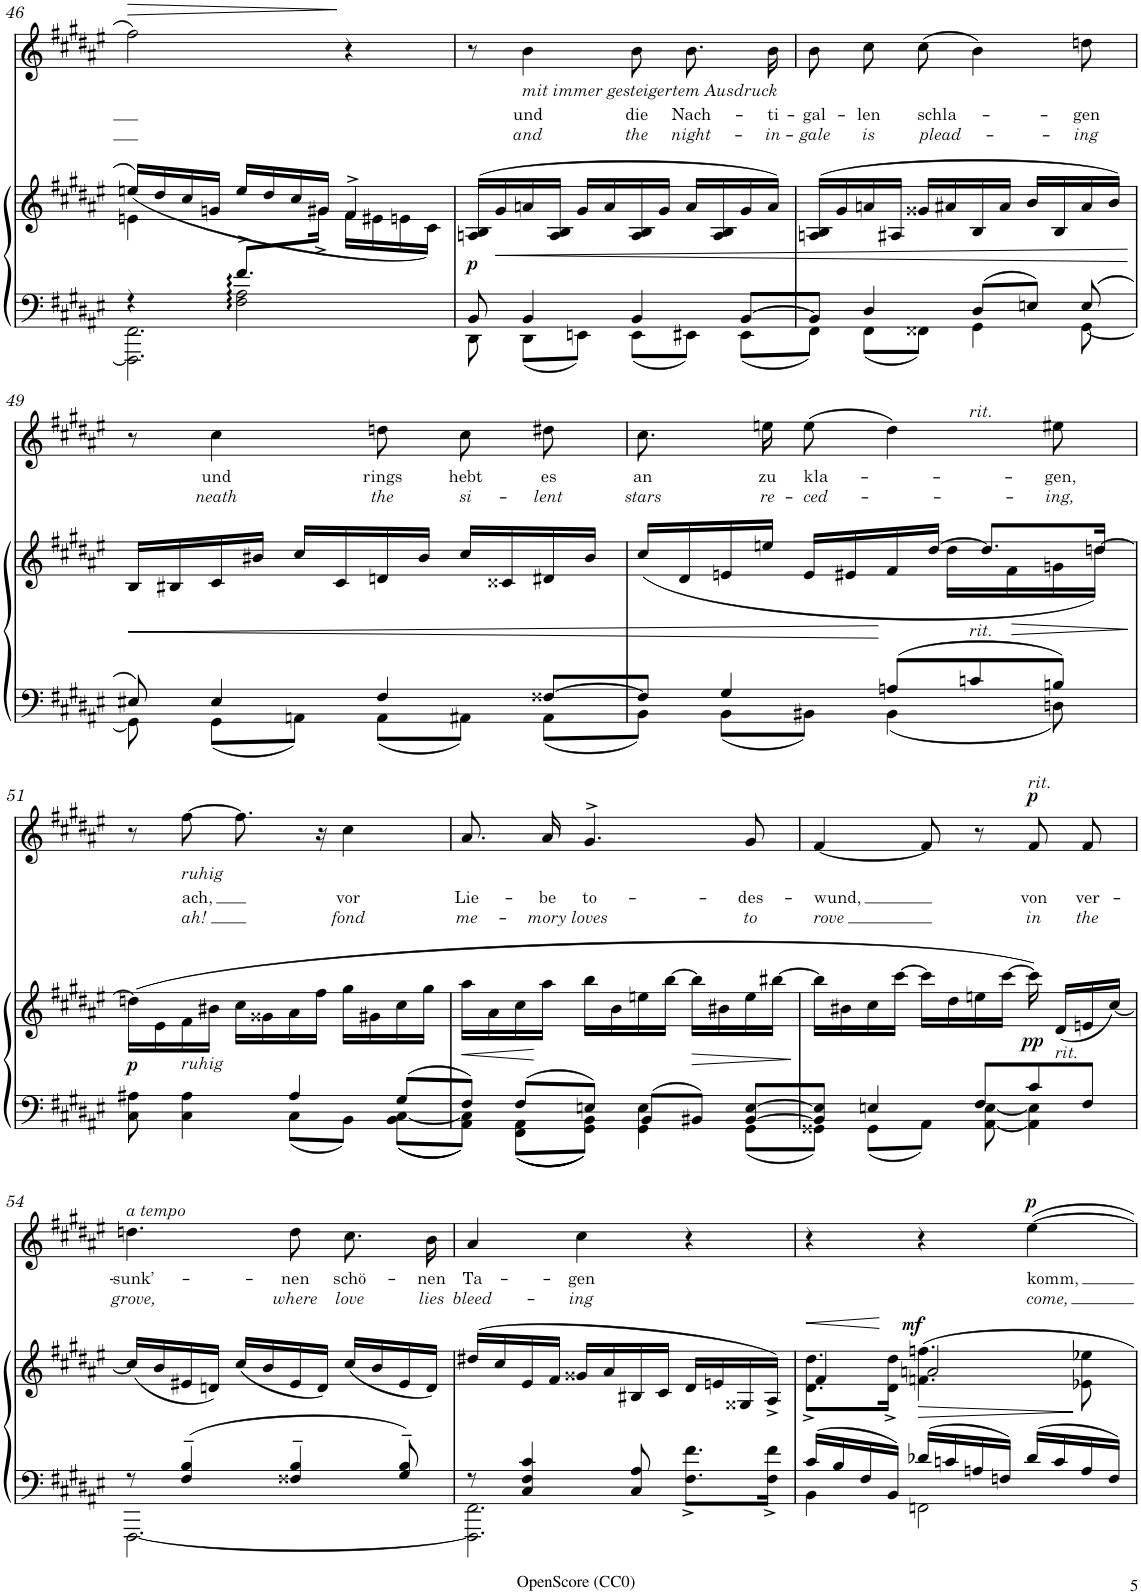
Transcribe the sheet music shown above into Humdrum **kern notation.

**kern	**kern	**dynam	**kern	**text	**text	**dynam
*part2	*part2	*part2	*part1	*part1	*part1	*part1
*staff3	*staff2	*staff2/3	*staff1	*staff1	*staff1	*staff1
*I"Piano	*	*	*I"Voice	*	*	*
*I'Pno	*	*	*	*	*	*
!!LO:PB:g=z
*clefF4	*clefG2	*	*clefG2	*	*	*
*k[f#c#g#d#a#e#]	*k[f#c#g#d#a#e#]	*	*k[f#c#g#d#a#e#]	*	*	*
*M3/4	*M3/4	*	*M3/4	*	*	*
=46	=46	=46	=46	=46	=46	=46
*^	*^	*	*	*	*	*
*	*^	*	*	*	*	*	*	*
!	!	!	!	!	!	!	!	!	!LO:HP:b
4ryy	4r	2.FFF#\] 2.FF#\	(16een/LL	4en\	.	2ff#\	.	.	>
.	.	.	16dd#/	.	.	.	.	.	.
.	.	.	16cc#/	.	.	.	.	.	.
.	.	.	16gn/JJ	.	.	.	.	.	.
8.f#^/L	2F#\ 2A#\	.	16ee/LL	8.ryy	.	.	.	.	.
.	.	.	16dd#/	.	.	.	.	.	.
.	.	.	16cc#/	.	.	.	.	.	.
4ryy	.	.	16g#X/JJ	16g#^\Jk	.	.	.	.	.
.	.	.	4f#^/	16f#\LL	.	4r	.	.	]
.	.	.	.	16e#X\	.	.	.	.	.
.	.	.	.	16en\	.	.	.	.	.
16ryy	.	.	.	16c#\JJ)	.	.	.	.	.
*	*v	*v	*	*	*	*	*	*	*
=47	=47	=47	=47	=47	=47	=47	=47	=47
!	!	!	!	!LO:DY:b	!	!	!	!
*	*	*v	*v	*	*	*	*	*
8BB/	8DD#\	(>16An/ 16B/LL	p	8r	.	.	.
!	!	!	!LO:HP:b	!	!	!	!
.	.	16g#/	<	.	.	.	.
!	!	!	!	!LO:TX:b:i:t=mit immer gesteigertem Ausdruck	!	!	!
!	!	!	!	!	!LO:LY:b	!LO:LY:b	!
4BB/	8DD#\L	16an/	.	4b\	und	and	.
.	.	16A/ 16B/JJ	.	.	.	.	.
.	8EEn\J	16g#/LL	.	.	.	.	.
.	.	16a/	.	.	.	.	.
!	!	!	!	!	!LO:LY:b	!LO:LY:b	!
4BB/	8EE\L	16A/ 16B/	.	8b\	die	the	.
.	.	16g#/JJ	.	.	.	.	.
!	!	!	!	!	!LO:LY:b	!LO:LY:b	!
.	8EE#X\J	16a/LL	.	8.b\L	Nach-	night-	.
.	.	16A/ 16B/	.	.	.	.	.
[8BB/L	8EE#\L	16g#/	.	.	.	.	.
!	!	!	!	!	!LO:LY:b	!LO:LY:b	!
.	.	16a/JJ)	.	16b\Jk	-ti-	-in-	.
=48	=48	=48	=48	=48	=48	=48	=48
!	!	!	!	!	!LO:LY:b	!LO:LY:b	!
8BB/J]	8FF#\J	(>16An/ 16B/LL	.	8b\L	-gal-	-gale	.
.	.	16g#/	.	.	.	.	.
!	!	!	!	!	!LO:LY:b	!LO:LY:b	!
4D#/	8FF#\L	16an/	.	8cc#\J	-len	is	.
.	.	16A#X/JJ	.	.	.	.	.
!	!	!	!	!	!LO:LY:b	!LO:LY:b	!
.	8FF##X\J	16g##X/LL	.	(8cc#\	schla-	plead-	.
.	.	16a#X/	.	.	.	.	.
8D#/L	4GG#\	16B/	.	4b\)	.	.	.
.	.	16a#/JJ	.	.	.	.	.
8En/J	.	16b/LL	.	.	.	.	.
.	.	16B/	.	.	.	.	.
!	!	!	!	!	!LO:LY:b	!LO:LY:b	!
8E/	[8GG#\	16a#/	.	8ddn\	-gen	-ing	.
.	.	16b/JJ)	.	.	.	.	.
*v	*v	*	*	*	*	*	*
.	.	[	.	.	.	.
!!LO:LB:g=z
=49	=49	=49	=49	=49	=49	=49
*^	*	*	*	*	*	*
!	!	!	!LO:HP:b	!	!	!	!
8E#X/	8GG#\]	16B/LL	<	8r	.	.	.
.	.	16B#X/	.	.	.	.	.
!	!	!	!	!	!LO:LY:b	!LO:LY:b	!
4E#/	8GG#\L	16c#/	.	4cc#\	und	neath	.
.	.	16b#X/JJ	.	.	.	.	.
.	8AAn\J	16cc#/LL	.	.	.	.	.
.	.	16c#/	.	.	.	.	.
!	!	!	!	!	!LO:LY:b	!LO:LY:b	!
4F#/	8AA\L	16dn/	.	8ddn\	rings	the	.
.	.	16b#/JJ	.	.	.	.	.
!	!	!	!	!	!LO:LY:b	!LO:LY:b	!
.	8AA#X\J	16cc#/LL	.	8cc#\L	hebt	si-	.
.	.	16c##X/	.	.	.	.	.
!	!	!	!	!	!LO:LY:b	!LO:LY:b	!
[8F##X/L	8AA#\L	16d#X/	.	8dd#X\J	es	-lent	.
.	.	16b#/JJ	.	.	.	.	.
=50	=50	=50	=50	=50	=50	=50	=50
*	*	*^	*	*	*	*	*
!	!	!	!	!	!	!LO:LY:b	!LO:LY:b	!
*	*	*	*	*	*^	*	*	*
8F##/J]	8BB\J	(16cc#/LL	4ryy	.	8.cc#\L	2ryy	an	stars	.
.	.	16d#/	.	.	.	.	.	.	.
4G#/	8BB\L	16en/	.	.	.	.	.	.	.
!	!	!	!	!	!	!	!LO:LY:b	!LO:LY:b	!
.	.	16een/JJ	.	.	16een\Jk	.	zu	re-	.
!	!	!	!	!	!	!	!LO:LY:b	!LO:LY:b	!
.	8BB#X\J	16e/LL	4ryy	.	(>8ee\	.	kla-	-ced-	.
.	.	16e#X/	.	.	.	.	.	.	.
8An/L	4BB#\	16f#/	.	[	4dd#\)	.	.	.	.
.	.	[16dd#/JJ	.	.	.	.	.	.	.
!	!	!	!	!	!	!LO:TX:a:i:t=rit.	!	!	!
!	!	!LO:TX:b:i:t=rit.	!	!	!	!	!	!	!
8cn/	.	8.dd#/L]	16dd#\LL	.	.	8ryy	.	.	.
!	!	!	!	!LO:HP:b	!	!	!	!	!
.	.	.	16f#\	>	.	.	.	.	.
!	!	!	!	!	!	!	!LO:LY:b	!LO:LY:b	!
8Bn/J	8Dn\	.	16gn\	.	8ee#X\	8ryy	-gen,	-ing,	.
.	.	16ddn/Jk	[>16dd\JJ)	.	.	.	.	.	.
*	*	*	*	*	*v	*v	*	*	*
!!LO:LB:g=z
=51	=51	=51	=51	=51	=51	=51	=51	=51
!	!	!	!	!LO:DY:b	!	!	!	!
*	*	*v	*v	*	*	*	*	*
4.ryy	8C#\ 8A#X\	(>16ddn\LL]	p	8r	.	.	.
.	.	16e#\	.	.	.	.	.
!	!	!	!	!LO:TX:b:i:t=ruhig	!	!	!
!	!	!LO:TX:b:i:t=ruhig	!	!	!	!	!
!	!	!	!	!	!LO:LY:b	!LO:LY:b	!
.	4C#\ 4A#\	16f#\	.	[8ff#\	ach,	ah!	.
.	.	16b#X\JJ	.	.	.	.	.
.	.	16cc#\LL	.	8.ff#\]	.	.	.
.	.	16g##X\	.	.	.	.	.
4A#/	8C#\L	16a#\	.	.	.	.	.
.	.	16ff#\JJ	.	16r	.	.	.
!	!	!	!	!	!LO:LY:b	!LO:LY:b	!
.	8BB\J	16gg#\LL	.	4cc#\	vor	fond	.
.	.	16g#X\	.	.	.	.	.
8G#/L	8BB\ [8C#\L	16cc#\	.	.	.	.	.
.	.	16gg#\JJ	.	.	.	.	.
=52	=52	=52	=52	=52	=52	=52	=52
!	!	!	!LO:HP:b	!	!LO:LY:b	!LO:LY:b	!
8F#/J	8AA#\ 8C#\]J	16aa#\LL	<	8.a#/L	Lie-	me-	.
.	.	16a#\	.	.	.	.	.
8F#/L	8FF#\ 8AA#\L	16cc#\	.	.	.	.	.
!	!	!	!	!	!LO:LY:b	!LO:LY:b	!
.	.	16aa#\JJ	]	16a#/Jk	-be	-mory	.
!	!	!	!	!	!LO:LY:b	!LO:LY:b	!
8En/J	8GG#\ 8BB\J	16bb\LL	.	4.g#^>/	to-	loves	.
.	.	16b\	.	.	.	.	.
8BB/L	4GG#\ 4E\	16een\	.	.	.	.	.
.	.	[16bb\JJ	.	.	.	.	.
!	!	!	!LO:HP:b	!	!	!	!
8BB#X/J	.	16bb\LL]	>	.	.	.	.
.	.	16b#X\	.	.	.	.	.
!	!	!	!	!	!LO:LY:b	!LO:LY:b	!
[8BB#/ [8E/L	8GG#\L	16ee\	.	8g#/	-des-	to	.
.	.	[16bb#X\JJ	.	.	.	.	.
*v	*v	*	*	*	*	*	*
.	.	[	.	.	.	.
=53	=53	=53	=53	=53	=53	=53
*^	*	*	*	*	*	*
!	!	!	!	!	!LO:LY:b	!LO:LY:b	!
8BB#/] 8E/]J	8GG##X\J	16bb#\LL]	.	[4f#/	-wund,	rove	.
.	.	16b#X\	.	.	.	.	.
4En/	8GG##\L	16cc#\	.	.	.	.	.
.	.	[16ccc#\JJ	.	.	.	.	.
.	8AA#\J	16ccc#\LL]	.	8f#/]	.	.	.
.	.	16dd#\	.	.	.	.	.
8F#/L	[8AA#\ [8E\	16een\	.	8r	.	.	.
.	.	[16ccc#\JJ	.	.	.	.	.
!	!	!	!	!LO:TX:a:i:t=rit.	!	!	!
!	!	!	!LO:DY:b	!	!LO:LY:b	!LO:LY:b	!LO:DY:a
8c#/	4AA#\] 4E\]	16ccc#\])	pp	8f#/L	von	in	p
!	!	!LO:TX:b:i:t=rit.	!	!	!	!	!
.	.	(16d#/LL	.	.	.	.	.
!	!	!	!	!	!LO:LY:b	!LO:LY:b	!
8F#/J	.	16en/	.	8f#/J	ver-	the	.
.	.	[16cc#/JJ)	.	.	.	.	.
!!LO:LB:g=z
=54	=54	=54	=54	=54	=54	=54	=54
!	!	!	!	!LO:TX:a:i:t=a tempo	!	!	!
!	!	!	!	!	!LO:LY:b	!LO:LY:b	!
8r	[2.FFF#\	(16cc#/LL]	.	4.ddn\	-sunk’-	grove,	.
.	.	16b/	.	.	.	.	.
4F#/~ 4B/~	.	16e#X/	.	.	.	.	.
.	.	16dn/JJ)	.	.	.	.	.
.	.	(16cc#/LL	.	.	.	.	.
.	.	16b/	.	.	.	.	.
!	!	!	!	!	!LO:LY:b	!LO:LY:b	!
4F##X/~ 4B/~	.	16e#/	.	8dd\	-nen	where	.
.	.	16d/JJ)	.	.	.	.	.
!	!	!	!	!	!LO:LY:b	!LO:LY:b	!
.	.	(16cc#/LL	.	8.cc#\L	schö-	love	.
.	.	16b/	.	.	.	.	.
8G#/~ 8B/~	.	16e#/	.	.	.	.	.
!	!	!	!	!	!LO:LY:b	!LO:LY:b	!
.	.	16d/JJ)	.	16b\Jk	-nen	lies	.
=55	=55	=55	=55	=55	=55	=55	=55
!	!	!	!	!	!LO:LY:b	!LO:LY:b	!
8r	2.FFF#\] 2.FF#\	(>16dd#X/LL	.	4a#/	Ta-	bleed-	.
.	.	16cc#/	.	.	.	.	.
4C#/ 4F#/ 4c#/	.	16e#/	.	.	.	.	.
.	.	16f#/JJ	.	.	.	.	.
!	!	!	!	!	!LO:LY:b	!LO:LY:b	!
.	.	16g##X/LL	.	4cc#\	-gen	-ing	.
.	.	16a#/	.	.	.	.	.
8C#/ 8A#/	.	16B#X/	.	.	.	.	.
.	.	16c#/JJ	.	.	.	.	.
8.F#\^ 8.f#\^L	.	16d#/LL	.	4r	.	.	.
.	.	16en/	.	.	.	.	.
.	.	16G##X/	.	.	.	.	.
16F#\^ 16f#\^Jk	.	16A#^/JJ)	.	.	.	.	.
=56	=56	=56	=56	=56	=56	=56	=56
!	!	!	!LO:HP:b	!	!	!	!
*	*	*^	*	*	*	*	*
16c#/LL	4BB\	8.d#\^ 8.dd#\^L	4f#/	<	4r	.	.	.
16B/	.	.	.	.	.	.	.	.
16F#/	.	.	.	.	.	.	.	.
16BB/JJ	.	16d#\^ 16dd#\^Jk	.	]	.	.	.	.
!	!	!	!	!LO:DY:a	!	!	!	!
16d-X/LL	2FFn\	4.fn\ 4.ffn\	2an/	mf	4r	.	.	.
16cn/	.	.	.	.	.	.	.	.
16An/	.	.	.	.	.	.	.	.
16Fn/JJ	.	.	.	.	.	.	.	.
!	!	!	!	!	!	!LO:LY:b	!LO:LY:b	!LO:DY:a
16d-/LL	.	.	.	.	[4ee#\	komm,	come,	p
16c/	.	.	.	.	.	.	.	.
16A/	.	8e-X\ 8ee-X\	.	[	.	.	.	.
16F/JJ	.	.	.	.	.	.	.	.
*v	*v	*	*	*	*	*	*	*
*	*v	*v	*	*	*	*	*
=	=	=	=	=	=	=
*-	*-	*-	*-	*-	*-	*-
